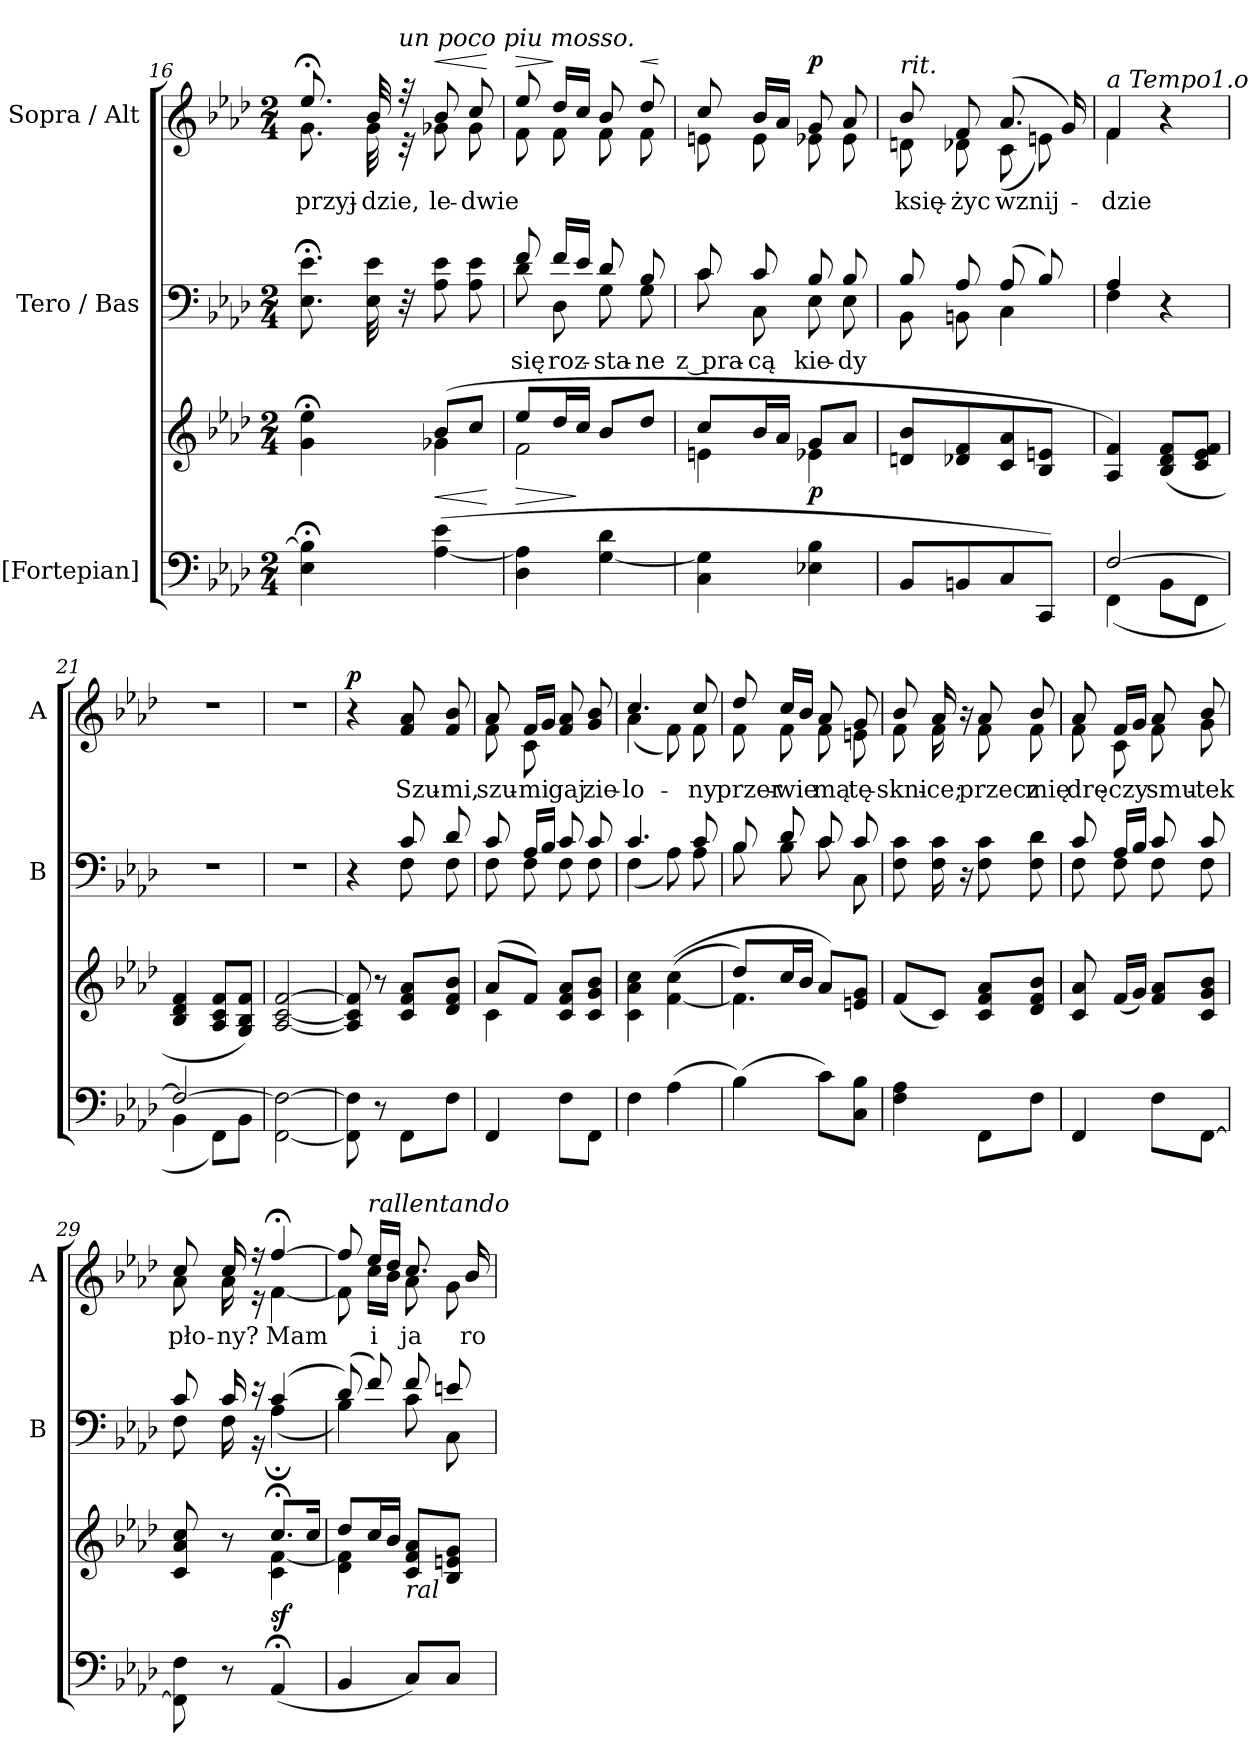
**kern	**kern	**dynam	**kern	**text	**kern	**text	**dynam
*part3	*part3	*part3	*part2	*part2	*part1	*part1	*part1
*staff4	*staff3	*staff3/4	*staff2	*staff2	*staff1	*staff1	*staff1
*I"[Fortepian]	*	*	*I"Tero / Bas	*	*I"Sopra / Alt	*	*
*	*	*	*I'B	*	*I'A	*	*
*clefF4	*clefG2	*	*clefF4	*	*clefG2	*	*
*k[b-e-a-d-]	*k[b-e-a-d-]	*	*k[b-e-a-d-]	*	*k[b-e-a-d-]	*	*
*f:	*f:	*	*f:	*	*f:	*	*
*M2/4	*M2/4	*	*M2/4	*	*M2/4	*	*
=16	=16	=16	=16	=16	=16	=16	=16
*	*^	*	*	*	*^	*	*
4E-;<\ 4B-];<\	4g;<\ 4ee-;<\	4ryy	.	8.E-;<\ 8.e-;<\	.	8.ee-;</	8.g\	przyj-	.
.	.	.	.	32E-\ 32e-\	.	32b-/	32g\	-dzie,	.
!	!	!	!	!	!	!LO:TX:a:i:t=un poco piu mosso.	!	!	!
.	.	.	.	32r	.	32r	32r	.	.
!	!	!	!	!	!	!	!	!	!LO:HP:a
(<[4A-\ 4e-\	(8b-/L	4g-X\	<	8A-\ 8e-\	.	8b-/	8g-X\	le-	<
.	8cc/J	.	.	8A-\ 8e-\	.	8cc/	8g-\	-dwie	.
*	*v	*v	*	*	*	*v	*v	*	*
.	.	[	.	.	.	.	[
=17	=17	=17	=17	=17	=17	=17	=17
*	*^	*	*^	*	*^	*	*
!	!	!	!	!	!	!	!	!	!	!LO:HP:a
4D-\ 4A-]\	8ee-/L	2f\	>	8f/	8d-\	się	8ee-/	8f\	.	>
.	16dd-/L	.	.	16f/LL	8D-\	roz-	16dd-/LL	8f\	.	]
.	16cc/JJ	.	]	16e-/JJ	.	.	16cc/JJ	.	.	.
[4G\ 4d-\	8b-/L	.	.	8d-/	8G\	-sta-	8b-/	8f\	.	.
!	!	!	!	!	!	!	!	!	!	!LO:HP:a
.	8dd-/J	.	.	8B-/	8G\	-ne	8dd-/	8f\	.	<
*	*v	*v	*	*	*	*	*v	*v	*	*
*	*	*	*v	*v	*	*	*	*
.	.	.	.	.	.	.	[
=18	=18	=18	=18	=18	=18	=18	=18
*	*^	*	*^	*	*^	*	*
4C\ 4G]\	8cc/L	4en\	.	8c/	8c\	z pra-	8cc/	8en\	.	.
.	16b-/L	.	.	8c/	8C\	-cą	16b-/LL	8e\	.	.
.	16a-/JJ	.	.	.	.	.	16a-/JJ	.	.	.
!	!	!	!	!	!	!	!	!	!	!LO:DY:a
4E-X\ 4B-\	8g/L	4e-X\	p	8B-/	8E-\	kie-	8g/	8e-X\	.	p
.	8a-/J	.	.	8B-/	8E-\	-dy	8a-/	8e-\	.	.
*	*v	*v	*	*	*	*	*	*	*	*
=19	=19	=19	=19	=19	=19	=19	=19	=19	=19
!	!	!	!	!	!	!LO:TX:a:i:t=rit.	!	!	!
8BB-/L	8dn/ 8b-/L	.	8B-/	8BB-\	.	8b-/	8dn\	księ-	.
8BBn/	8d-X/ 8f/	.	8A-/	8BBn\	.	8f/	8d-X\	-życ	.
8C/	8c/ 8a-/	.	(8A-/	4C\	.	(8.a-/	(8c\	wznij-	.
8CC/J)	8B-/ 8en/J	.	8B-/)	.	.	.	8en\)	.	.
.	.	.	.	.	.	16g/)	.	.	.
=20	=20	=20	=20	=20	=20	=20	=20	=20	=20
*^	*	*	*	*	*	*	*	*	*
!	!	!	!	!	!	!	!LO:TX:a:i:t=a Tempo1.o	!	!	!
[2F/	(4FF\	4A-/ 4f/)	.	4A-/	4F\	.	4f/	4f\	-dzie	.
.	8BB-\L	(>8B-/ 8d-/ 8f/L	.	4r	4ryy	.	4r	4ryy	.	.
.	8FF\J	8c/ 8e-/ 8f/J	.	.	.	.	.	.	.	.
*	*	*	*	*v	*v	*	*	*	*	*
*	*	*	*	*	*	*v	*v	*	*
=21	=21	=21	=21	=21	=21	=21	=21	=21
2F/_	4BB-\	4B-/ 4d-/ 4f/	.	2r	.	2r	.	.
.	8FF\L)	8A-/ 8c/ 8f/L	.	.	.	.	.	.
.	8BB-\J	8G/ 8B-/ 8f/J)	.	.	.	.	.	.
*v	*v	*	*	*	*	*	*	*
=22	=22	=22	=22	=22	=22	=22	=22
[2FF\ 2F_\	[2A-/ [2c/ [2f/	.	2r	.	2r	.	.
=23	=23	=23	=23	=23	=23	=23	=23
*	*	*	*^	*	*	*	*
!	!	!	!	!	!	!	!	!LO:DY:b
8FF]\ 8F]\	8A-]/ 8c]/ 8f]/	.	4r	4ryy	.	4r	.	p
8r	8r	.	.	.	.	.	.	.
8FF\L	8c/ 8f/ 8a-/L	.	8c/	8F\	.	8f/ 8a-/	Szu-	.
8F\J	8d-/ 8f/ 8b-/J	.	8d-/	8F\	.	8f/ 8b-/	-mi,	.
=24	=24	=24	=24	=24	=24	=24	=24	=24
*	*^	*	*	*	*	*^	*	*
4FF/	(8a-/L	4c\	.	8c/	8F\	.	8a-/	8f\	szu-	.
.	8f/J)	.	.	16A-/LL	8F\	.	16f/LL	8c\	-mi	.
.	.	.	.	16B-/JJ	.	.	16g/JJ	.	.	.
8F\L	8c/ 8f/ 8a-/L	4ryy	.	8c/	8F\	.	8f/ 8a-/	4ryy	gaj	.
8FF\J	8c/ 8g/ 8b-/J	.	.	8c/	8F\	.	8g/ 8b-/	.	zie-	.
*	*v	*v	*	*	*	*	*	*	*	*
=25	=25	=25	=25	=25	=25	=25	=25	=25	=25
4F\	4c\ 4a-\ 4cc\	.	4.c/	(4F\	.	4.cc/	(4a-\	-lo-	.
(4A-\	(([4f\ 4cc\	.	.	8A-\)	.	.	8f\)	.	.
.	.	.	8c/	8A-\	.	8cc/	8f\	-ny	.
=26	=26	=26	=26	=26	=26	=26	=26	=26	=26
*	*^	*	*	*	*	*	*	*	*
(4B-\)	8dd-/L)	4.f\]	.	8B-/	8B-\	.	8dd-/	8f\	przer-	.
.	16cc/L	.	.	8d-/	8B-\	.	16cc/LL	8f\	-wie	.
.	16b-/JJ	.	.	.	.	.	16b-/JJ	.	.	.
8c\L)	8a-/L)	.	.	8c/	8c\	.	8a-/	8f\	mą	.
8C\ 8B-\J	8en/ 8g/J	8ryy	.	8c/	8C\	.	8g/	8en\	tę-	.
*	*v	*v	*	*	*	*	*	*	*	*
*	*	*	*v	*v	*	*	*	*	*
=27	=27	=27	=27	=27	=27	=27	=27	=27
4F\ 4A-\	(8f/L	.	8F\ 8c\	.	8b-/	8f\	-skni-	.
.	8c/J)	.	16F\ 16c\	.	16a-/	16f\	-ce;	.
.	.	.	16r	.	16r	16ryy	.	.
8FF\L	8c/ 8f/ 8a-/L	.	8F\ 8c\	.	8a-/	8f\	przecz	.
8F\J	8d-/ 8f/ 8b-/J	.	8F\ 8d-\	.	8b-/	8f\	mię	.
=28	=28	=28	=28	=28	=28	=28	=28	=28
*	*	*	*^	*	*	*	*	*
4FF/	8c/ 8a-/	.	8c/	8F\	.	8a-/	8f\	drę-	.
.	(16f/LL	.	16A-/LL	8F\	.	16f/LL	8c\	-czy	.
.	16g/JJ)	.	16B-/JJ	.	.	16g/JJ	.	.	.
8F\L	8f/ 8a-/L	.	8c/	8F\	.	8a-/	8f\	smu-	.
[8FF\J	8c/ 8g/ 8b-/J	.	8c/	8F\	.	8b-/	8g\	-tek	.
=29	=29	=29	=29	=29	=29	=29	=29	=29	=29
*	*^	*	*	*	*	*	*	*	*
8FF]\ 8F\	8c/ 8a-/ 8cc/	4ryy	.	8c/	8F\	.	8cc/	8a-\	pło-	.
8r	8r	.	.	16c/	16F\	.	16cc/	16a-\	-ny?	.
.	.	.	.	16r	16r	.	16r	16r	.	.
(4AA-;/	8.cc;</L	4c\ [4f\	sf	(4c/	(4A-;<\	.	[4ff;</	[4f\	Mam	.
.	16cc/Jk	.	.	.	.	.	.	.	.	.
=30	=30	=30	=30	=30	=30	=30	=30	=30	=30	=30
4BB-/	8dd-/L	4d-\ 4f]\	.	(8d-/)	4B-\)	.	8ff/]	8f\]	.	.
!	!	!	!	!	!	!	!LO:TX:a:i:t=rallentando	!	!	!
.	16cc/L	.	.	8f/)	.	.	16ee-/LL	16cc\LL	i	.
.	16b-/JJ	.	.	.	.	.	16dd-/JJ	16b-\JJ	.	.
!	!LO:TX:b:i:t=ral	!	!	!	!	!	!	!	!	!
8C/L)	8c/ 8f/ 8a-/L	4ryy	.	8f/	8c\	.	8.cc/	8a-\	ja	.
8C/J	8B-/ 8en/ 8g/J	.	.	8en/	8C\	.	.	8g\	.	.
.	.	.	.	.	.	.	16b-/	.	ro-	.
*	*v	*v	*	*	*	*	*v	*v	*	*
*	*	*	*v	*v	*	*	*	*
=	=	=	=	=	=	=	=
*-	*-	*-	*-	*-	*-	*-	*-
